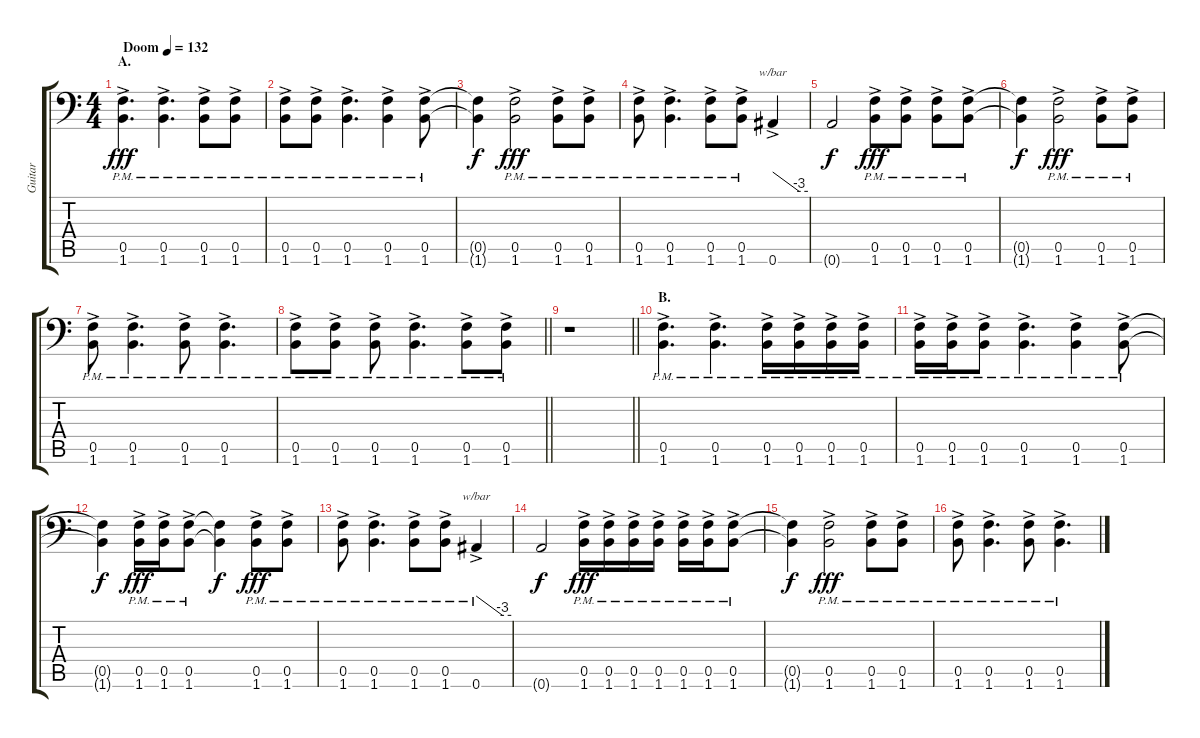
\track ("Guitar" "Guitar") {instrument distortionguitar}
\staff {score tabs}
\tuning (C4 G3 Eb3 Bb2 F2 Bb1) {hide}
\ts (4 4)
\section ("" "A.")
\tempo (132 "Doom")
\clef f4
\ks c
(0.5{ac pm} 1.6{ac pm}).4{d dy fff instrument distortionguitar} (0.5{ac pm} 1.6{ac pm}).4{d} (0.5{ac pm} 1.6{ac pm}).8 (0.5{ac pm} 1.6{ac pm}).8 |
(0.5{ac pm} 1.6{ac pm}).8 (0.5{ac pm} 1.6{ac pm}).8 (0.5{ac pm} 1.6{ac pm}).4{d} (0.5{ac pm} 1.6{ac pm}).4 (0.5{ac pm} 1.6{ac pm}).8 |
(0.5{t} 1.6{t}).4{dy f} (0.5{ac pm} 1.6{ac pm}).2{dy fff} (0.5{ac pm} 1.6{ac pm}).8 (0.5{ac pm} 1.6{ac pm}).8 |
(0.5{ac pm} 1.6{ac pm}).8 (0.5{ac pm} 1.6{ac pm}).4{d} (0.5{ac pm} 1.6{ac pm}).8 (0.5{ac pm} 1.6{ac pm}).8 0.6{ac}.4{tbe (custom default 0 0 45 -12 60 -12)} |
0.6{t}.2{dy f} (0.5{ac pm} 1.6{ac pm}).8{dy fff} (0.5{ac pm} 1.6{ac pm}).8 (0.5{ac pm} 1.6{ac pm}).8 (0.5{ac pm} 1.6{ac pm}).8 |
(0.5{t} 1.6{t}).4{dy f} (0.5{ac pm} 1.6{ac pm}).2{dy fff} (0.5{ac pm} 1.6{ac pm}).8 (0.5{ac pm} 1.6{ac pm}).8 |
(0.5{ac pm} 1.6{ac pm}).8 (0.5{ac pm} 1.6{ac pm}).4{d} (0.5{ac pm} 1.6{ac pm}).8 (0.5{ac pm} 1.6{ac pm}).4{d} |
\barLineRight lightlight
(0.5{ac pm} 1.6{ac pm}).8 (0.5{ac pm} 1.6{ac pm}).8 (0.5{ac pm} 1.6{ac pm}).8 (0.5{ac pm} 1.6{ac pm}).4{d} (0.5{ac pm} 1.6{ac pm}).8 (0.5{ac pm} 1.6{ac pm}).8 |
\section ("" "")
\barLineRight lightlight
r.1 |
\section ("" "B.")
(0.5{ac pm} 1.6{ac pm}).4{d} (0.5{ac pm} 1.6{ac pm}).4{d} (0.5{ac pm} 1.6{ac pm}).16 (0.5{ac pm} 1.6{ac pm}).16 (0.5{ac pm} 1.6{ac pm}).16 (0.5{ac pm} 1.6{ac pm}).16 |
(0.5{ac pm} 1.6{ac pm}).16 (0.5{ac pm} 1.6{ac pm}).16 (0.5{ac pm} 1.6{ac pm}).8 (0.5{ac pm} 1.6{ac pm}).4{d} (0.5{ac pm} 1.6{ac pm}).4 (0.5{ac pm} 1.6{ac pm}).8 |
(0.5{t} 1.6{t}).4{dy f} (0.5{ac pm} 1.6{ac pm}).16{dy fff} (0.5{ac pm} 1.6{ac pm}).16 (0.5{ac pm} 1.6{ac pm}).8 (0.5{t} 1.6{t}).4{dy f} (0.5{ac pm} 1.6{ac pm}).8{dy fff} (0.5{ac pm} 1.6{ac pm}).8 |
(0.5{ac pm} 1.6{ac pm}).8 (0.5{ac pm} 1.6{ac pm}).4{d} (0.5{ac pm} 1.6{ac pm}).8 (0.5{ac pm} 1.6{ac pm}).8 0.6{ac pm}.4{tbe (custom default 0 0 45 -12 60 -12)} |
0.6{t}.2{dy f} (0.5{ac pm} 1.6{ac pm}).16{dy fff} (0.5{ac pm} 1.6{ac pm}).16 (0.5{ac pm} 1.6{ac pm}).16 (0.5{ac pm} 1.6{ac pm}).16 (0.5{ac pm} 1.6{ac pm}).16 (0.5{ac pm} 1.6{ac pm}).16 (0.5{ac pm} 1.6{ac pm}).8 |
(0.5{t} 1.6{t}).4{dy f} (0.5{ac pm} 1.6{ac pm}).2{dy fff} (0.5{ac pm} 1.6{ac pm}).8 (0.5{ac pm} 1.6{ac pm}).8 |
(0.5{ac pm} 1.6{ac pm}).8 (0.5{ac pm} 1.6{ac pm}).4{d} (0.5{ac pm} 1.6{ac pm}).8 (0.5{ac pm} 1.6{ac pm}).4{d}
